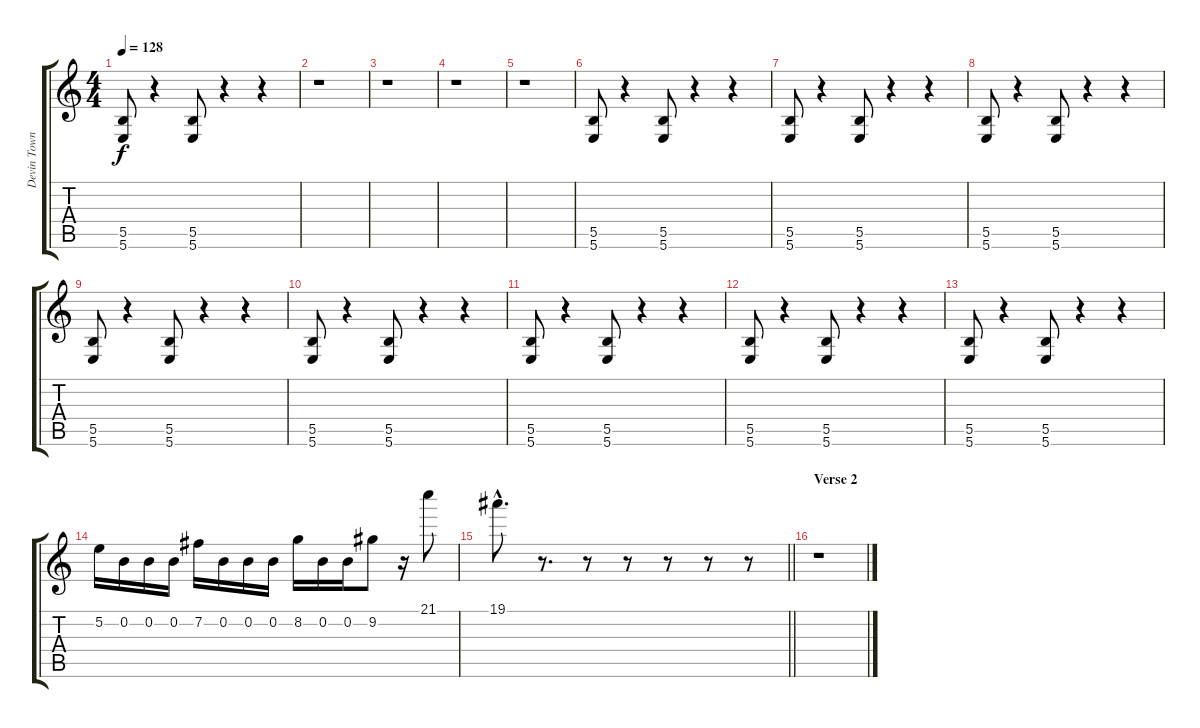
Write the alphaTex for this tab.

\track ("Devin Townsend" "Devin Town") {instrument distortionguitar}
\staff {score tabs}
\tuning (Eb4 B3 Gb3 B2 Gb2 B1) {hide}
\ts (4 4)
\tempo 128
\clef g2
\ks c
(5.5 5.6).8{dy f} r.4 (5.5 5.6).8 r.4 r.4 |
r.1 |
r.1 |
r.1 |
r.1 |
(5.5 5.6).8 r.4 (5.5 5.6).8 r.4 r.4 |
(5.5 5.6).8 r.4 (5.5 5.6).8 r.4 r.4 |
(5.5 5.6).8 r.4 (5.5 5.6).8 r.4 r.4 |
(5.5 5.6).8 r.4 (5.5 5.6).8 r.4 r.4 |
(5.5 5.6).8 r.4 (5.5 5.6).8 r.4 r.4 |
(5.5 5.6).8 r.4 (5.5 5.6).8 r.4 r.4 |
(5.5 5.6).8 r.4 (5.5 5.6).8 r.4 r.4 |
(5.5 5.6).8 r.4 (5.5 5.6).8 r.4 r.4 |
5.2.16 0.2.16 0.2.16 0.2.16 7.2.16 0.2.16 0.2.16 0.2.16 8.2.16 0.2.16 0.2.16 9.2.8 r.16 21.1.8 |
\barLineRight lightlight
19.1{hac}.8{d} r.8{d} r.8 r.8 r.8 r.8 r.8 |
\section ("" "Verse 2")
r.1
